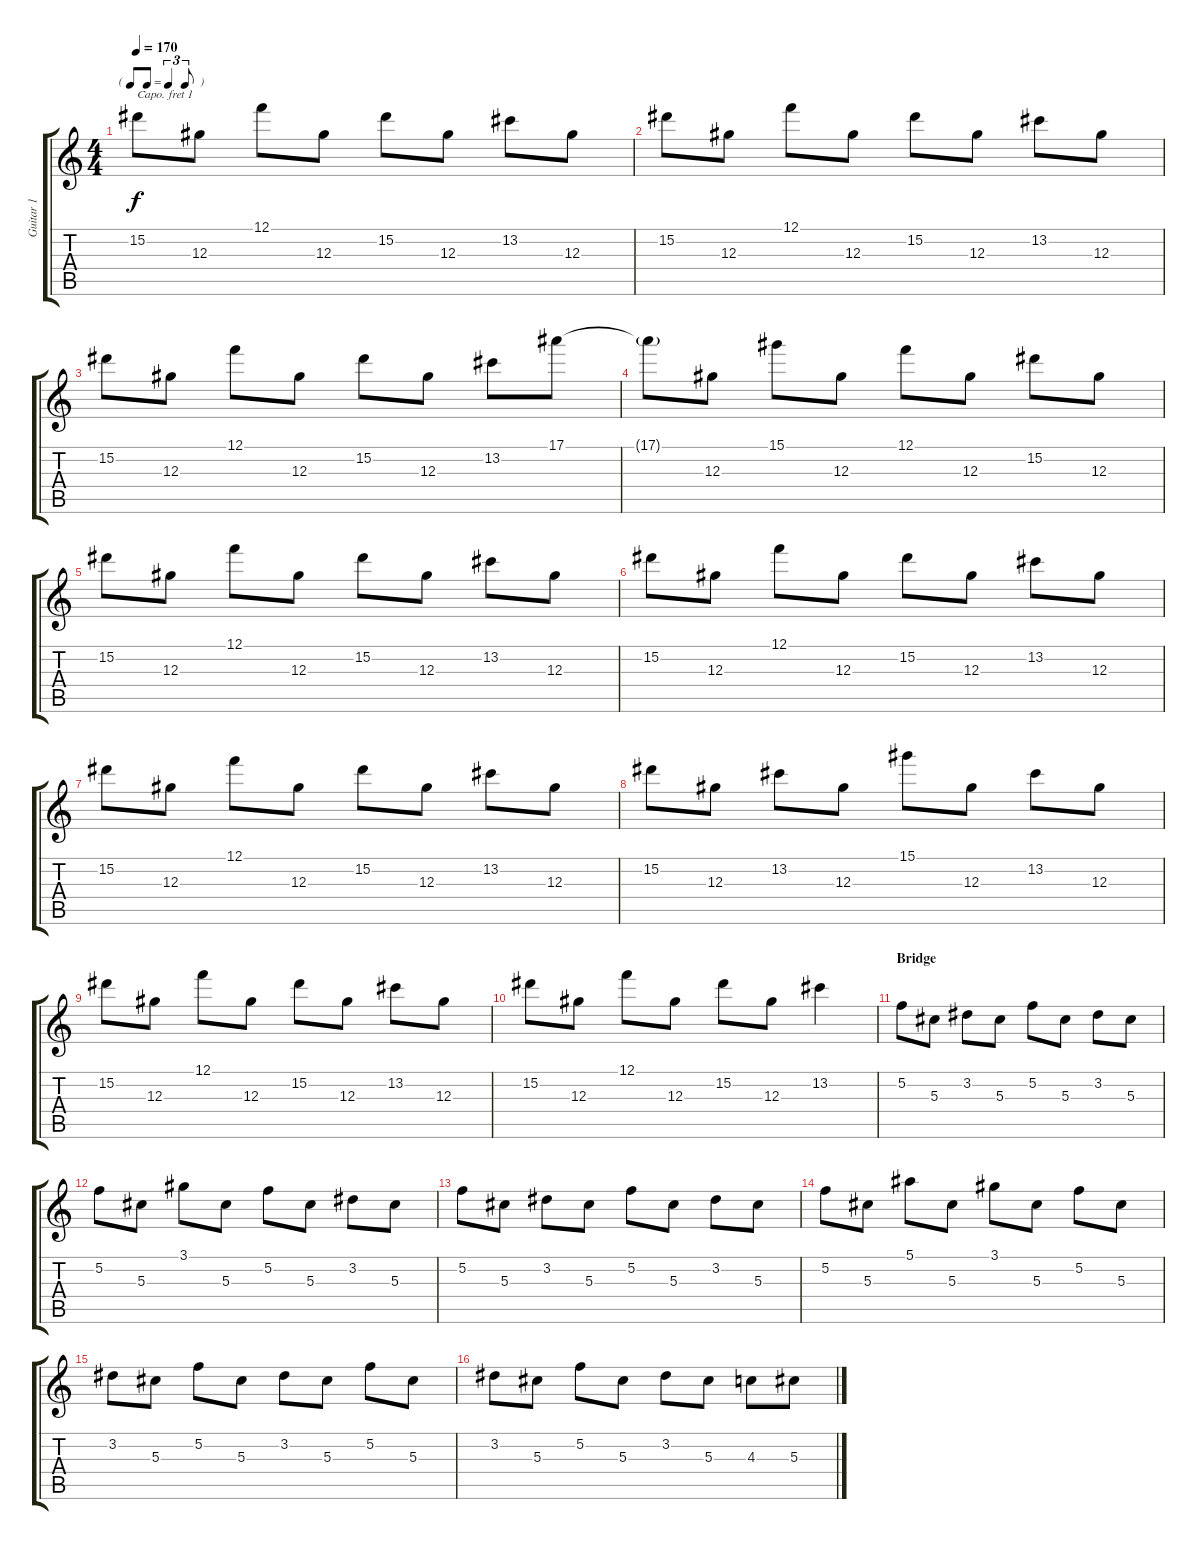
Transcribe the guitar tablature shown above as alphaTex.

\track ("Guitar 1" "Guitar 1") {instrument distortionguitar}
\staff {score tabs}
\capo 1
\tuning (E4 B3 G3 D3 A2 E2) {hide}
\ts (4 4)
\tf triplet8th
\tempo 170
\clef g2
\ks c
15.2.8{dy f} 12.3.8 12.1.8 12.3.8 15.2.8 12.3.8 13.2.8 12.3.8 |
15.2.8 12.3.8 12.1.8 12.3.8 15.2.8 12.3.8 13.2.8 12.3.8 |
15.2.8 12.3.8 12.1.8 12.3.8 15.2.8 12.3.8 13.2.8 17.1.8 |
17.1{g t}.8 12.3.8 15.1.8 12.3.8 12.1.8 12.3.8 15.2.8 12.3.8 |
15.2.8 12.3.8 12.1.8 12.3.8 15.2.8 12.3.8 13.2.8 12.3.8 |
15.2.8 12.3.8 12.1.8 12.3.8 15.2.8 12.3.8 13.2.8 12.3.8 |
15.2.8 12.3.8 12.1.8 12.3.8 15.2.8 12.3.8 13.2.8 12.3.8 |
15.2.8 12.3.8 13.2.8 12.3.8 15.1.8 12.3.8 13.2.8 12.3.8 |
15.2.8 12.3.8 12.1.8 12.3.8 15.2.8 12.3.8 13.2.8 12.3.8 |
15.2.8 12.3.8 12.1.8 12.3.8 15.2.8 12.3.8 13.2.4 |
\section ("" "Bridge")
5.2.8 5.3.8 3.2.8 5.3.8 5.2.8 5.3.8 3.2.8 5.3.8 |
5.2.8 5.3.8 3.1.8 5.3.8 5.2.8 5.3.8 3.2.8 5.3.8 |
5.2.8 5.3.8 3.2.8 5.3.8 5.2.8 5.3.8 3.2.8 5.3.8 |
5.2.8 5.3.8 5.1.8 5.3.8 3.1.8 5.3.8 5.2.8 5.3.8 |
3.2.8 5.3.8 5.2.8 5.3.8 3.2.8 5.3.8 5.2.8 5.3.8 |
3.2.8 5.3.8 5.2.8 5.3.8 3.2.8 5.3.8 4.3.8 5.3.8
